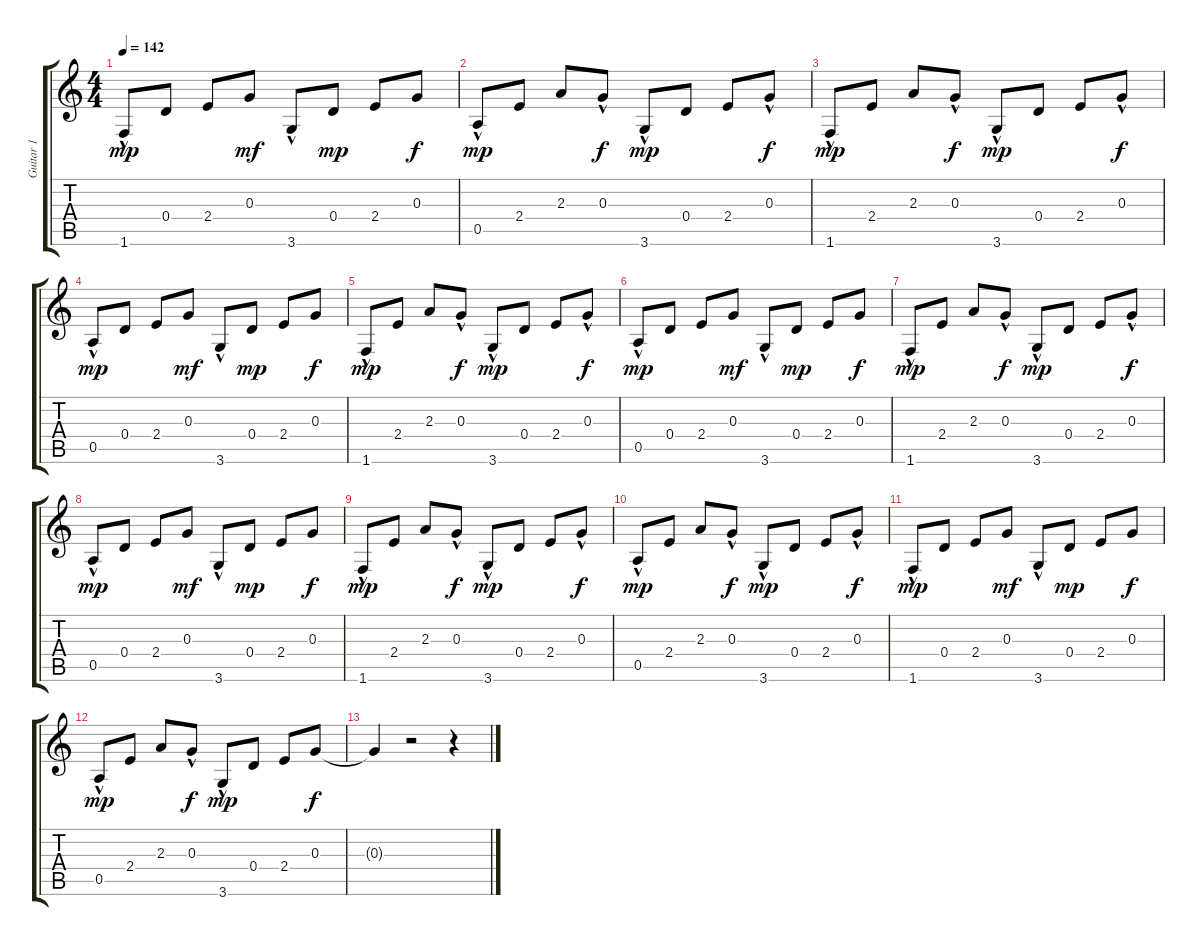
\track ("Guitar 1" "Guitar 1") {instrument electricguitarclean}
\staff {score tabs}
\tuning (E4 B3 G3 D3 A2 E2) {hide}
\ts (4 4)
\tempo 142
\clef g2
\ks c
1.6{hac}.8{dy mp} 0.4.8 2.4.8 0.3.8{dy mf} 3.6{hac}.8 0.4.8{dy mp} 2.4.8 0.3.8{dy f} |
0.5{hac}.8{dy mp} 2.4.8 2.3.8 0.3{hac}.8{dy f} 3.6{hac}.8{dy mp} 0.4.8 2.4.8 0.3{hac}.8{dy f} |
1.6{hac}.8{dy mp volume 14} 2.4.8{volume 14} 2.3.8{volume 14} 0.3{hac}.8{dy f volume 14} 3.6{hac}.8{dy mp volume 14} 0.4.8{volume 14} 2.4.8{volume 14} 0.3{hac}.8{dy f volume 13} |
0.5{hac}.8{dy mp volume 13} 0.4.8{volume 13} 2.4.8{volume 13} 0.3.8{dy mf volume 13} 3.6{hac}.8{volume 12} 0.4.8{dy mp volume 12} 2.4.8{volume 12} 0.3.8{dy f volume 12} |
1.6{hac}.8{dy mp volume 12} 2.4.8{volume 12} 2.3.8{volume 11} 0.3{hac}.8{dy f volume 11} 3.6{hac}.8{dy mp volume 11} 0.4.8{volume 11} 2.4.8{volume 11} 0.3{hac}.8{dy f volume 10} |
0.5{hac}.8{dy mp volume 10} 0.4.8{volume 10} 2.4.8{volume 10} 0.3.8{dy mf volume 10} 3.6{hac}.8{volume 10} 0.4.8{dy mp volume 9} 2.4.8{volume 9} 0.3.8{dy f volume 9} |
1.6{hac}.8{dy mp volume 9} 2.4.8{volume 9} 2.3.8{volume 8} 0.3{hac}.8{dy f volume 8} 3.6{hac}.8{dy mp volume 8} 0.4.8{volume 8} 2.4.8{volume 8} 0.3{hac}.8{dy f volume 8} |
0.5{hac}.8{dy mp volume 7} 0.4.8{volume 7} 2.4.8{volume 7} 0.3.8{dy mf volume 7} 3.6{hac}.8{volume 7} 0.4.8{dy mp volume 6} 2.4.8{volume 6} 0.3.8{dy f volume 6} |
1.6{hac}.8{dy mp volume 6} 2.4.8{volume 6} 2.3.8{volume 6} 0.3{hac}.8{dy f volume 5} 3.6{hac}.8{dy mp volume 5} 0.4.8{volume 5} 2.4.8{volume 5} 0.3{hac}.8{dy f volume 5} |
0.5{hac}.8{dy mp volume 4} 2.4.8{volume 4} 2.3.8{volume 4} 0.3{hac}.8{dy f volume 4} 3.6{hac}.8{dy mp volume 4} 0.4.8{volume 4} 2.4.8{volume 3} 0.3{hac}.8{dy f volume 3} |
1.6{hac}.8{dy mp volume 3} 0.4.8{volume 3} 2.4.8{volume 3} 0.3.8{dy mf volume 2} 3.6{hac}.8{volume 2} 0.4.8{dy mp volume 2} 2.4.8{volume 2} 0.3.8{dy f volume 2} |
0.5{hac}.8{dy mp volume 2} 2.4.8{volume 1} 2.3.8{volume 1} 0.3{hac}.8{dy f volume 1} 3.6{hac}.8{dy mp volume 1} 0.4.8{volume 1} 2.4.8{volume 0} 0.3.8{dy f volume 0} |
0.3{t}.4 r.2 r.4
